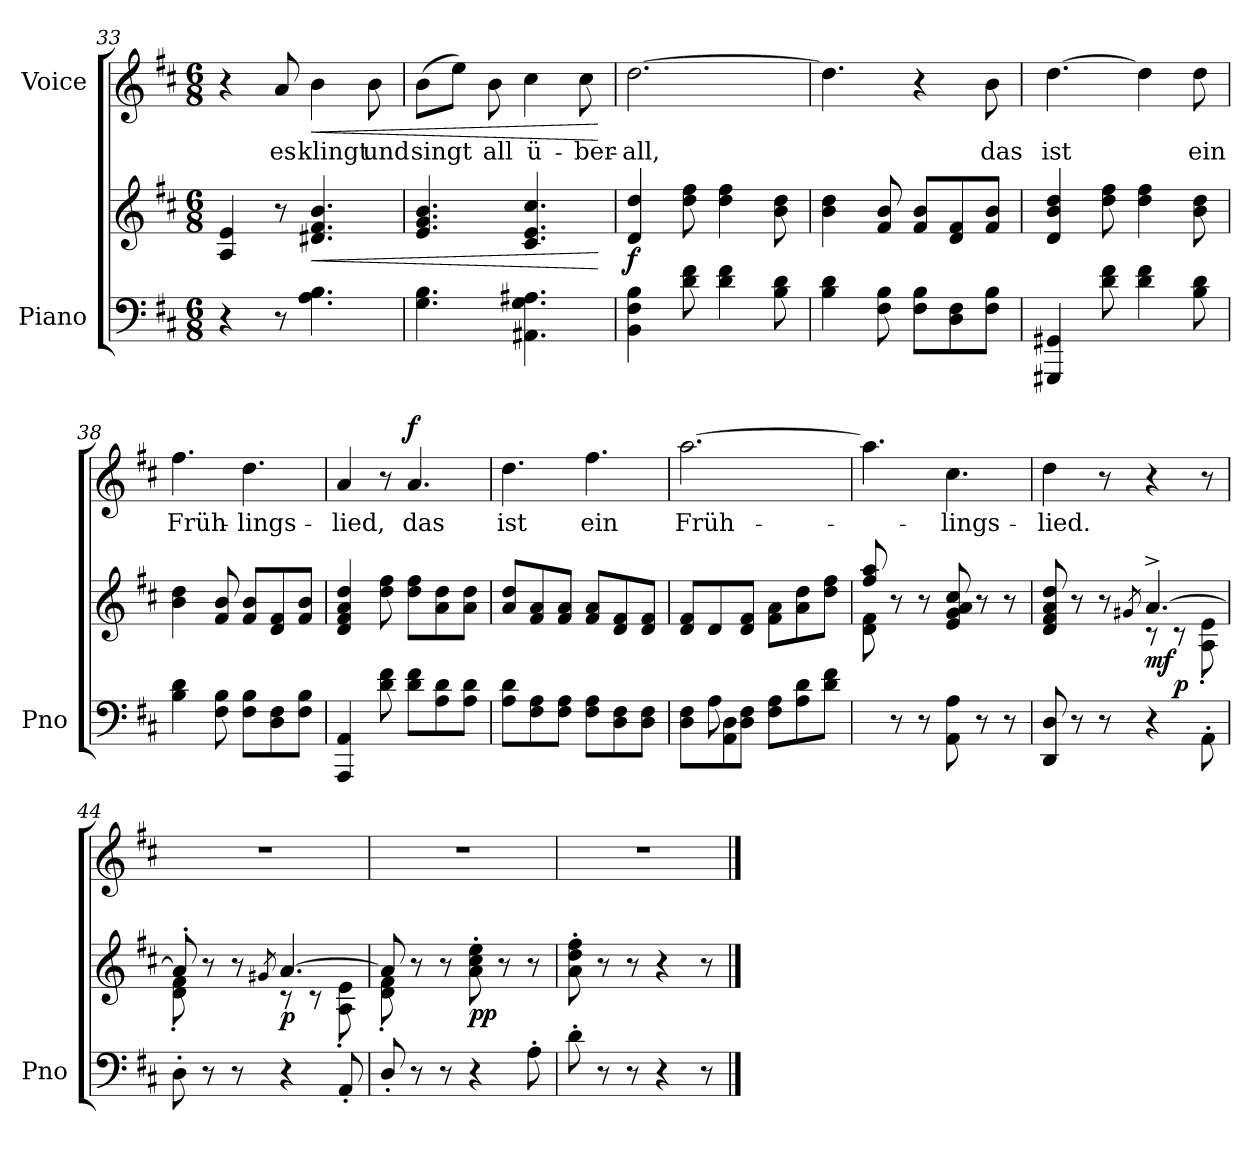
**kern	**kern	**dynam	**kern	**text	**dynam
*part2	*part2	*part2	*part1	*part1	*part1
*staff3	*staff2	*staff2/3	*staff1	*staff1	*staff1
*I"Piano	*	*	*I"Voice	*	*
*I'Pno	*	*	*	*	*
*clefF4	*clefG2	*	*clefG2	*	*
*k[f#c#]	*k[f#c#]	*	*k[f#c#]	*	*
*M6/8	*M6/8	*	*M6/8	*	*
=33	=33	=33	=33	=33	=33
4r	4A/ 4e/	.	4r	.	.
!	!	!	!	!LO:LY:b	!
8r	8r	.	8a/	es	.
!	!	!LO:HP:b	!	!LO:LY:b	!LO:HP:b
4.A\ 4.B\	4.d#X/ 4.f#/ 4.b/	<	4b\	klingt	<
!	!	!	!	!LO:LY:b	!
.	.	.	8b\	und	.
!!LO:LB:g=z
=34	=34	=34	=34	=34	=34
!	!	!	!	!LO:LY:b	!
4.G\ 4.B\	4.e/ 4.g/ 4.b/	.	(8b\L	singt	.
.	.	.	8ee\J)	.	.
!	!	!	!	!LO:LY:b	!
.	.	.	8b\	all	.
!	!	!	!	!LO:LY:b	!
4.AA#X\ 4.G\ 4.A#X\	4.c#/ 4.e/ 4.cc#/	.	4cc#\	ü-	.
!	!	!	!	!LO:LY:b	!
.	.	.	8cc#\	-ber-	.
.	.	[	.	.	[
=35	=35	=35	=35	=35	=35
!	!	!LO:DY:b	!	!LO:LY:b	!
4BB\ 4F#\ 4B\	4d/ 4dd/	f	[2.dd\	-all,	.
8d\ 8f#\	8dd\ 8ff#\	.	.	.	.
4d\ 4f#\	4dd\ 4ff#\	.	.	.	.
8B\ 8d\	8b\ 8dd\	.	.	.	.
=36	=36	=36	=36	=36	=36
4B\ 4d\	4b\ 4dd\	.	4.dd\]	.	.
8F#\ 8B\	8f#/ 8b/	.	.	.	.
8F#\ 8B\L	8f#/ 8b/L	.	4r	.	.
8D\ 8F#\	8d/ 8f#/	.	.	.	.
!	!	!	!	!LO:LY:b	!
8F#\ 8B\J	8f#/ 8b/J	.	8b\	das	.
=37	=37	=37	=37	=37	=37
!	!	!	!	!LO:LY:b	!
4GGG#X/ 4GG#X/	4d/ 4b/ 4dd/	.	[4.dd\	ist	.
8d\ 8f#\	8dd\ 8ff#\	.	.	.	.
4d\ 4f#\	4dd\ 4ff#\	.	4dd\]	.	.
!	!	!	!	!LO:LY:b	!
8B\ 8d\	8b\ 8dd\	.	8dd\	ein	.
=38	=38	=38	=38	=38	=38
!	!	!	!	!LO:LY:b	!
4B\ 4d\	4b\ 4dd\	.	4.ff#\	Früh-	.
8F#\ 8B\	8f#/ 8b/	.	.	.	.
!	!	!	!	!LO:LY:b	!
8F#\ 8B\L	8f#/ 8b/L	.	4.dd\	-lings-	.
8D\ 8F#\	8d/ 8f#/	.	.	.	.
8F#\ 8B\J	8f#/ 8b/J	.	.	.	.
=39	=39	=39	=39	=39	=39
!	!	!	!	!LO:LY:b	!
4AAA/ 4AA/	4d/ 4f#/ 4a/ 4dd/	.	4a/	-lied,	.
8d\ 8f#\	8dd\ 8ff#\	.	8r	.	.
!	!	!	!	!LO:LY:b	!LO:DY:b
8d\ 8f#\L	8dd\ 8ff#\L	.	4.a/	das	f
8A\ 8d\	8a\ 8dd\	.	.	.	.
8A\ 8d\J	8a\ 8dd\J	.	.	.	.
!!LO:LB:g=z
=40	=40	=40	=40	=40	=40
!	!	!	!	!LO:LY:b	!
8A\ 8d\L	8a/ 8dd/L	.	4.dd\	ist	.
8F#\ 8A\	8f#/ 8a/	.	.	.	.
8F#\ 8A\J	8f#/ 8a/J	.	.	.	.
!	!	!	!	!LO:LY:b	!
8F#\ 8A\L	8f#/ 8a/L	.	4.ff#\	ein	.
8D\ 8F#\	8d/ 8f#/	.	.	.	.
8D\ 8F#\J	8d/ 8f#/J	.	.	.	.
=41	=41	=41	=41	=41	=41
*^	*	*	*	*	*
!	!	!	!	!	!LO:LY:b	!
8ryy	8D\ 8F#\L	8d/ 8f#/L	.	[2.aa\	Früh-	.
8A\	8AA\ 8D\	8d/	.	.	.	.
2ryy	8D\ 8F#\J	8d/ 8f#/J	.	.	.	.
.	8F#\ 8A\L	8f#\ 8a\L	.	.	.	.
.	8A\ 8d\	8a\ 8dd\	.	.	.	.
.	8d\ 8f#\J	8dd\ 8ff#\J	.	.	.	.
*v	*v	*	*	*	*	*
=42	=42	=42	=42	=42	=42
*	*^	*	*	*	*
8ryy	8ff#/ 8aa/	8d\ 8f#\	.	4.aa\]	.	.
8r	8r	2ryy	.	.	.	.
8r	8r	.	.	.	.	.
!	!	!	!	!	!LO:LY:b	!
8AA\ 8A\	8e/ 8g/ 8a/ 8cc#/	.	.	4.cc#\	-lings-	.
8r	8r	.	.	.	.	.
8r	8r	8ryy	.	.	.	.
=43	=43	=43	=43	=43	=43	=43
!	!	!	!	!	!LO:LY:b	!
8DD/ 8D/	8d/ 8f#/ 8a/ 8dd/	4.ryy	.	4dd\	-lied.	.
8r	8r	.	.	.	.	.
8r	8r	.	.	8r	.	.
.	8qg#X/	.	.	.	.	.
!	!	!	!LO:DY:b	!	!	!
4r	[4.a^/	8r	mf	4r	.	.
!	!	!	!LO:DY:b	!	!	!
.	.	8r	p	.	.	.
8AA'\	.	8A\' 8e\'	.	8r	.	.
=44	=44	=44	=44	=44	=44	=44
8D'\	8a'/]	8d\' 8f#\'	.	2.r	.	.
8r	8r	4ryy	.	.	.	.
8r	8r	.	.	.	.	.
.	8qg#X/	.	.	.	.	.
!	!	!	!LO:DY:b	!	!	!
4r	[4.a/	8r	p	.	.	.
.	.	8r	.	.	.	.
8AA'/	.	8A\' 8e\'	.	.	.	.
!!LO:PB:g=z
=45	=45	=45	=45	=45	=45	=45
8D'/	8a/]	8d\' 8f#\'	.	2.r	.	.
8r	8r	2ryy	.	.	.	.
8r	8r	.	.	.	.	.
!	!	!	!LO:DY:b	!	!	!
4r	8a\' 8cc#\' 8ee\'	.	pp	.	.	.
.	8r	.	.	.	.	.
8A'\	8r	8ryy	.	.	.	.
*	*v	*v	*	*	*	*
=46	=46	=46	=46	=46	=46
8d'\	8a\' 8dd\' 8ff#\'	.	2.r	.	.
8r	8r	.	.	.	.
8r	8r	.	.	.	.
4r	4r	.	.	.	.
8r	8r	.	.	.	.
==	==	==	==	==	==
*-	*-	*-	*-	*-	*-
